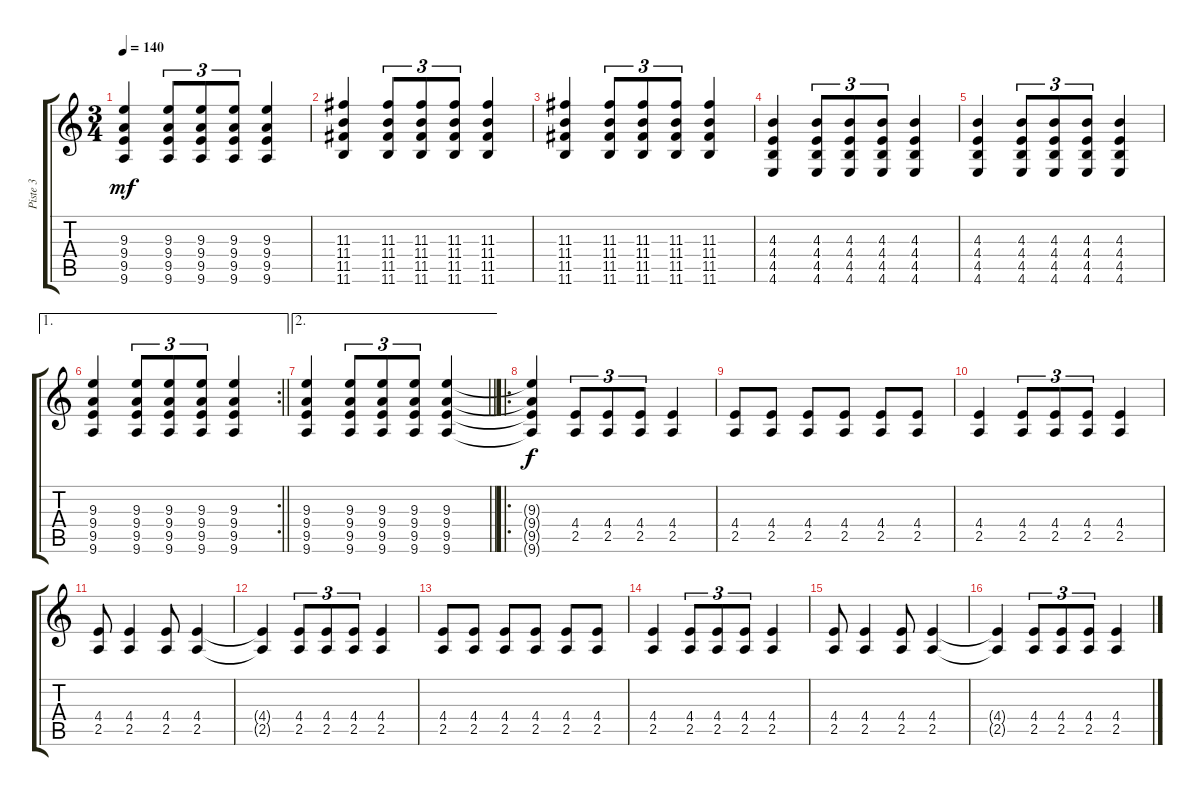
\track ("Piste 3" "Piste 3") {instrument distortionguitar}
\staff {score tabs}
\tuning (E4 C4 G3 C3 G2 C2) {hide}
\ts (3 4)
\tempo 140
\clef g2
\ks c
(9.3 9.4 9.5 9.6).4{dy mf} (9.3 9.4 9.5 9.6).8{tu (3 2)} (9.3 9.4 9.5 9.6).8{tu (3 2)} (9.3 9.4 9.5 9.6).8{tu (3 2)} (9.3 9.4 9.5 9.6).4 |
(11.3 11.4 11.5 11.6).4 (11.3 11.4 11.5 11.6).8{tu (3 2)} (11.3 11.4 11.5 11.6).8{tu (3 2)} (11.3 11.4 11.5 11.6).8{tu (3 2)} (11.3 11.4 11.5 11.6).4 |
(11.3 11.4 11.5 11.6).4 (11.3 11.4 11.5 11.6).8{tu (3 2)} (11.3 11.4 11.5 11.6).8{tu (3 2)} (11.3 11.4 11.5 11.6).8{tu (3 2)} (11.3 11.4 11.5 11.6).4 |
(4.3 4.4 4.5 4.6).4 (4.3 4.4 4.5 4.6).8{tu (3 2)} (4.3 4.4 4.5 4.6).8{tu (3 2)} (4.3 4.4 4.5 4.6).8{tu (3 2)} (4.3 4.4 4.5 4.6).4 |
(4.3 4.4 4.5 4.6).4 (4.3 4.4 4.5 4.6).8{tu (3 2)} (4.3 4.4 4.5 4.6).8{tu (3 2)} (4.3 4.4 4.5 4.6).8{tu (3 2)} (4.3 4.4 4.5 4.6).4 |
\ae 1
\rc 2
\barLineRight lightlight
(9.3 9.4 9.5 9.6).4 (9.3 9.4 9.5 9.6).8{tu (3 2)} (9.3 9.4 9.5 9.6).8{tu (3 2)} (9.3 9.4 9.5 9.6).8{tu (3 2)} (9.3 9.4 9.5 9.6).4 |
\ae 2
\barLineRight lightlight
(9.3 9.4 9.5 9.6).4 (9.3 9.4 9.5 9.6).8{tu (3 2)} (9.3 9.4 9.5 9.6).8{tu (3 2)} (9.3 9.4 9.5 9.6).8{tu (3 2)} (9.3 9.4 9.5 9.6).4 |
\ro
(9.3{t} 9.4{t} 9.5{t} 9.6{t}).4{dy f} (4.4 2.5).8{tu (3 2)} (4.4 2.5).8{tu (3 2)} (4.4 2.5).8{tu (3 2)} (4.4 2.5).4 |
(4.4 2.5).8 (4.4 2.5).8 (4.4 2.5).8 (4.4 2.5).8 (4.4 2.5).8 (4.4 2.5).8 |
(4.4 2.5).4 (4.4 2.5).8{tu (3 2)} (4.4 2.5).8{tu (3 2)} (4.4 2.5).8{tu (3 2)} (4.4 2.5).4 |
(4.4 2.5).8 (4.4 2.5).4 (4.4 2.5).8 (4.4 2.5).4 |
(4.4{t} 2.5{t}).4 (4.4 2.5).8{tu (3 2)} (4.4 2.5).8{tu (3 2)} (4.4 2.5).8{tu (3 2)} (4.4 2.5).4 |
(4.4 2.5).8 (4.4 2.5).8 (4.4 2.5).8 (4.4 2.5).8 (4.4 2.5).8 (4.4 2.5).8 |
(4.4 2.5).4 (4.4 2.5).8{tu (3 2)} (4.4 2.5).8{tu (3 2)} (4.4 2.5).8{tu (3 2)} (4.4 2.5).4 |
(4.4 2.5).8 (4.4 2.5).4 (4.4 2.5).8 (4.4 2.5).4 |
(4.4{t} 2.5{t}).4 (4.4 2.5).8{tu (3 2)} (4.4 2.5).8{tu (3 2)} (4.4 2.5).8{tu (3 2)} (4.4 2.5).4
